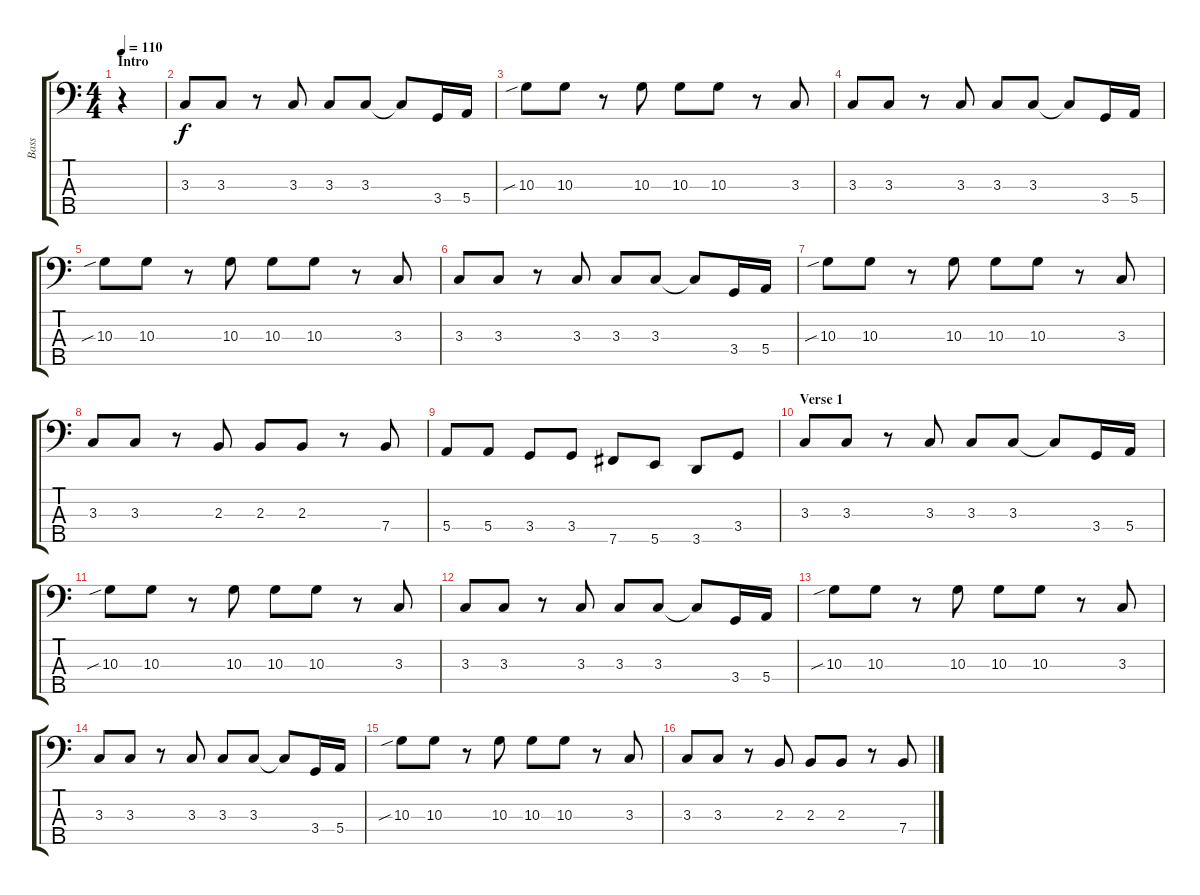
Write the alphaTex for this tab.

\track ("Bass" "Bass") {instrument electricbassfinger}
\staff {score tabs}
\tuning (G2 D2 A1 E1 B0) {hide}
\ts (4 4)
\section ("" "Intro")
\tempo 110
\clef f4
\ks c
r.4{dy f instrument electricbassfinger} |
3.3.8 3.3.8 r.8 3.3.8 3.3.8 3.3.8 3.3{t}.8 3.4.16 5.4.16 |
10.3{sib}.8 10.3.8 r.8 10.3.8 10.3.8 10.3.8 r.8 3.3.8 |
3.3.8 3.3.8 r.8 3.3.8 3.3.8 3.3.8 3.3{t}.8 3.4.16 5.4.16 |
10.3{sib}.8 10.3.8 r.8 10.3.8 10.3.8 10.3.8 r.8 3.3.8 |
3.3.8 3.3.8 r.8 3.3.8 3.3.8 3.3.8 3.3{t}.8 3.4.16 5.4.16 |
10.3{sib}.8 10.3.8 r.8 10.3.8 10.3.8 10.3.8 r.8 3.3.8 |
3.3.8 3.3.8 r.8 2.3.8 2.3.8 2.3.8 r.8 7.4.8 |
5.4.8 5.4.8 3.4.8 3.4.8 7.5.8 5.5.8 3.5.8 3.4.8 |
\section ("" "Verse 1")
3.3.8 3.3.8 r.8 3.3.8 3.3.8 3.3.8 3.3{t}.8 3.4.16 5.4.16 |
10.3{sib}.8 10.3.8 r.8 10.3.8 10.3.8 10.3.8 r.8 3.3.8 |
3.3.8 3.3.8 r.8 3.3.8 3.3.8 3.3.8 3.3{t}.8 3.4.16 5.4.16 |
10.3{sib}.8 10.3.8 r.8 10.3.8 10.3.8 10.3.8 r.8 3.3.8 |
3.3.8 3.3.8 r.8 3.3.8 3.3.8 3.3.8 3.3{t}.8 3.4.16 5.4.16 |
10.3{sib}.8 10.3.8 r.8 10.3.8 10.3.8 10.3.8 r.8 3.3.8 |
3.3.8 3.3.8 r.8 2.3.8 2.3.8 2.3.8 r.8 7.4.8
